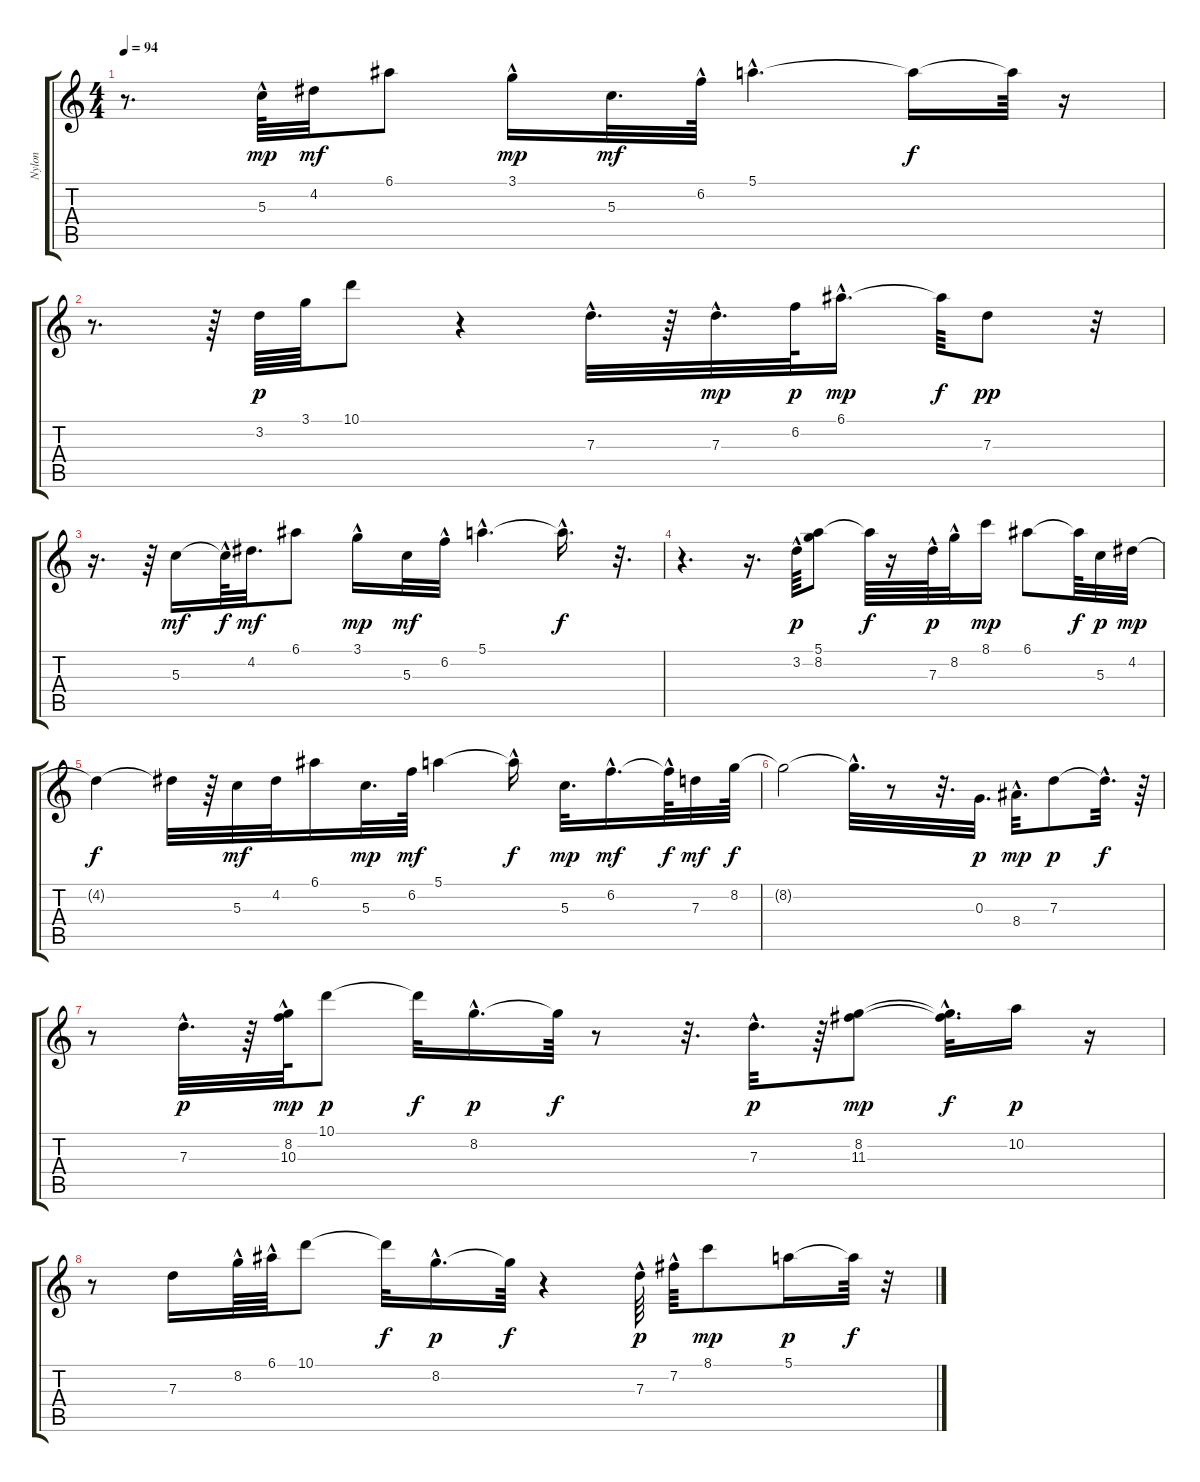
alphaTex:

\track ("Nylon" "Nylon") {instrument acousticguitarnylon}
\staff {score tabs}
\tuning (E4 B3 G3 D3 A2 E2) {hide}
\ts (4 4)
\tempo 94
\clef g2
\ks c
r.8{d dy f} 5.3{hac}.64{dy mp} 4.2.32{dy mf} 6.1.8 3.1{hac}.16{dy mp} 5.3.32{d dy mf} 6.2{hac}.64 5.1{hac}.4{d} 5.1{t}.16{dy f} 5.1{t}.64 r.16 |
r.8{d} r.64 3.2.64{dy p} 3.1.64 10.1.8 r.4 7.3{hac}.32{d} r.64 7.3{hac}.32{d dy mp} 6.2.64{dy p} 6.1{hac}.16{d dy mp} 6.1{t}.64{dy f} 7.3.8{dy pp} r.32 |
r.16{d} r.64 5.3.16{dy mf} 5.3{hac t}.64{dy f} 4.2.32{d dy mf} 6.1.8 3.1{hac}.16{dy mp} 5.3.32{dy mf} 6.2{hac}.32 5.1{hac}.4{d} 5.1{hac t}.16{d dy f} r.32{d} |
r.4{d} r.16{d} 3.2{hac}.64{dy p} (5.1 8.2).8 5.1{t}.64{dy f} r.16 7.3{hac}.64{dy p} 8.2{hac}.32 8.1.16{dy mp} 6.1.8 6.1{t}.64{dy f} 5.3.32{dy p} 4.2.32{dy mp} |
4.2{t}.4{dy f} 4.2{t}.32 r.64 5.3.32{dy mf} 4.2.32 6.1.16 5.3.32{d dy mp} 6.2.64{dy mf} 5.1.4 5.1{hac t}.16{dy f} 5.3.32{d dy mp} 6.2{hac}.16{d dy mf} 6.2{hac t}.64{dy f} 7.3.32{dy mf} 8.2.64{dy f} |
8.2{t}.2 8.2{hac t}.32{d} r.8 r.32{d} 0.3.32{d dy p} 8.4{hac}.32{d dy mp} 7.3.8{dy p} 7.3{hac t}.32{d dy f} r.64 |
r.8 7.3{hac}.32{d dy p} r.64 (8.2{hac} 10.3).64{dy mp} 10.1.8{dy p} 10.1{t}.32{dy f} 8.2{hac}.16{d dy p} 8.2{t}.64{dy f} r.8 r.32{d} 7.3{hac}.32{d dy p} r.64 (8.2 11.3).8{dy mp} (8.2{hac t} 11.3{hac t}).32{d dy f} 10.2.16{dy p} r.16 |
r.8 7.3.16 8.2{hac}.64 6.1{hac}.64 10.1.8 10.1{t}.32{dy f} 8.2{hac}.16{d dy p} 8.2{t}.64{dy f} r.4 7.3{hac}.64{dy p} 7.2{hac}.64 8.1.8{dy mp} 5.1.16{dy p} 5.1{t}.64{dy f} r.32
